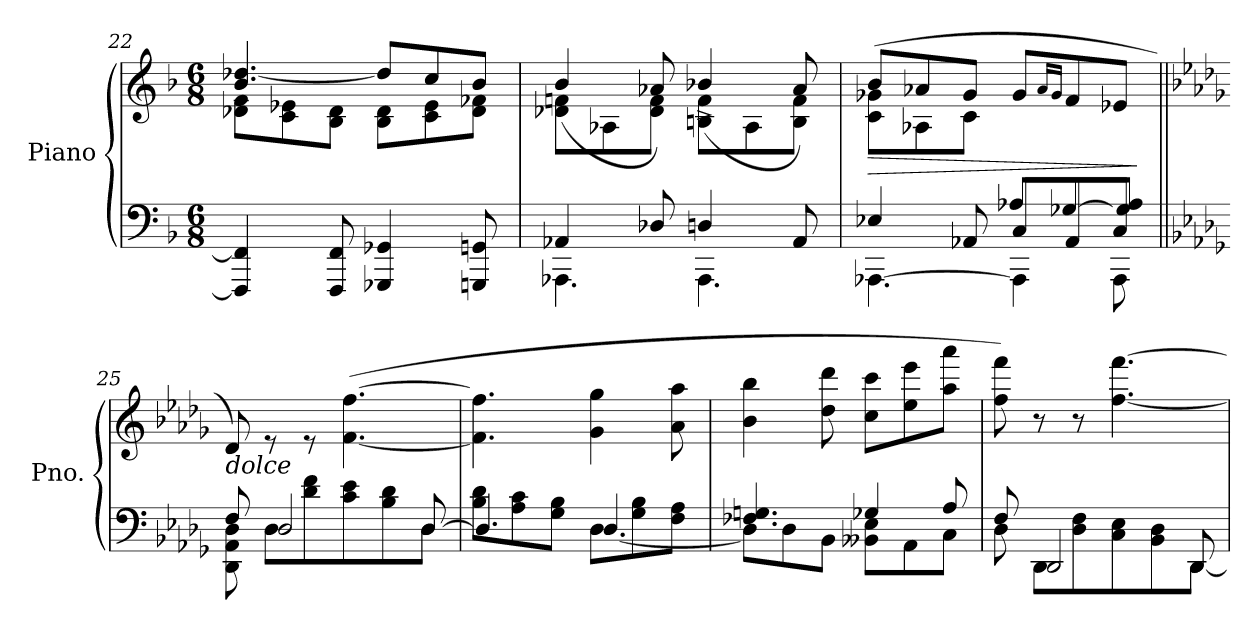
**kern	**kern	**dynam
*part1	*part1	*part1
*staff2	*staff1	*staff1/2
*I"Piano	*	*
*I'Pno.	*	*
*clefF4	*clefG2	*
*k[b-]	*k[b-]	*
*M6/8	*M6/8	*
=22	=22	=22
*	*^	*
4FFF/] 4FF/]	8d-X\ 8f\L	4.b-/~ [4.dd-X/~	.
.	8c\ 8e-X\	.	.
8FFF/ 8FF/	8B-\ 8d-\J	.	.
4GGG-X/ 4GG-X/	8B-\ 8d-\L	8dd-/L]	.
.	8c\ 8e-\	8cc/	.
8GGGn/ 8GGn/	8d-\ 8f-X\J	8b-/J	.
!!LO:LB:g=z	!!
=23	=23	=23	=23
*^	*	*	*
4.AAA-X\	4AA-X/	8d-X\ 8fn\L	(4b-/	.
.	.	8A-X\	.	.
.	8D-X/	8d-\ 8f\J	8a-X/)	.
4.AAA-\	4Dn/	8Bn\ 8f\L	(4b-X^/	.
.	.	8A-\	.	.
.	8AA-/	8B\ 8f\J	8a-/)	.
=24	=24	=24	=24	=24
*	*^	*	*	*
!	!	!	!	!	!LO:HP:b
[4.AAA-X\	4E-X/	4.ryy	(8c\ 8g-X\L	8b-/L	>
.	.	.	8A-X\	8a-X/	.
.	8AA-X/	.	8c\J	8g-/J	.
4AAA-\]	8C/L	8A-X/L	8g-/L	4.ryy	.
.	.	.	16qa-/LL	.	.
.	.	.	16qg-/JJ	.	.
.	8AA-/	[8G-X/	8f/	.	.
8AAA-\	8C/J	8G-/] 8A-/J	8e-X/J	.	.
*v	*v	*v	*	*	*
*	*v	*v	*
.	.	]
=25||	=25||	=25||
*k[b-e-a-d-g-]	*k[b-e-a-d-g-]	*
*^	*	*
*	*^	*	*
!	!	!	!LO:TX:b:i:t=dolce	!
8F/	8DD-\ 8AA-\ 8D-\	8ryy	8d-/)	.
2ryy	8D-\L	2D-/	8re	.
.	8d-\ 8f\	.	8re	.
.	8c\ 8e-\	.	(>[4.f\ [4.ff\	.
.	8B-\ 8d-\	.	.	.
8ryy	8D-\J	[8D-/	.	.
*	*v	*v	*	*
=26	=26	=26	=26
8B-\ 8d-\L	4.D-/]	4.f\] 4.ff\]	.
8A-\ 8c\	.	.	.
8G-\ 8B-\J	.	.	.
8D-\L	[4.D-/	4g-\ 4gg-\	.
8G-\ 8B-\	.	.	.
8F\ 8A-\J	.	8a-\ 8aa-\	.
=27	=27	=27	=27
8D-\L]	4.F-X/ 4.Gn/	4b-\ 4bb-\	.
8D-\	.	.	.
8BB-\J	.	8dd-\ 8ddd-\	.
8BB--X\ 8E-\L	4G-X/	8cc\ 8ccc\L	.
8AA-\	.	8ee-\ 8eee-\	.
8C\J	8A-/	8aa-\ 8aaa-\J	.
!!LO:LB:g=z
=28	=28	=28	=28
8D-\	8F/	8ff\ 8fff\)	.
8DD-\L	2DD-/	8r	.
8D-\ 8F\	.	8r	.
8C\ 8E-\	.	[4.ff\ [4.fff\	.
8BB-\ 8D-\	.	.	.
8DD-\J	[8DD-/	.	.
*v	*v	*	*
=	=	=
*-	*-	*-
